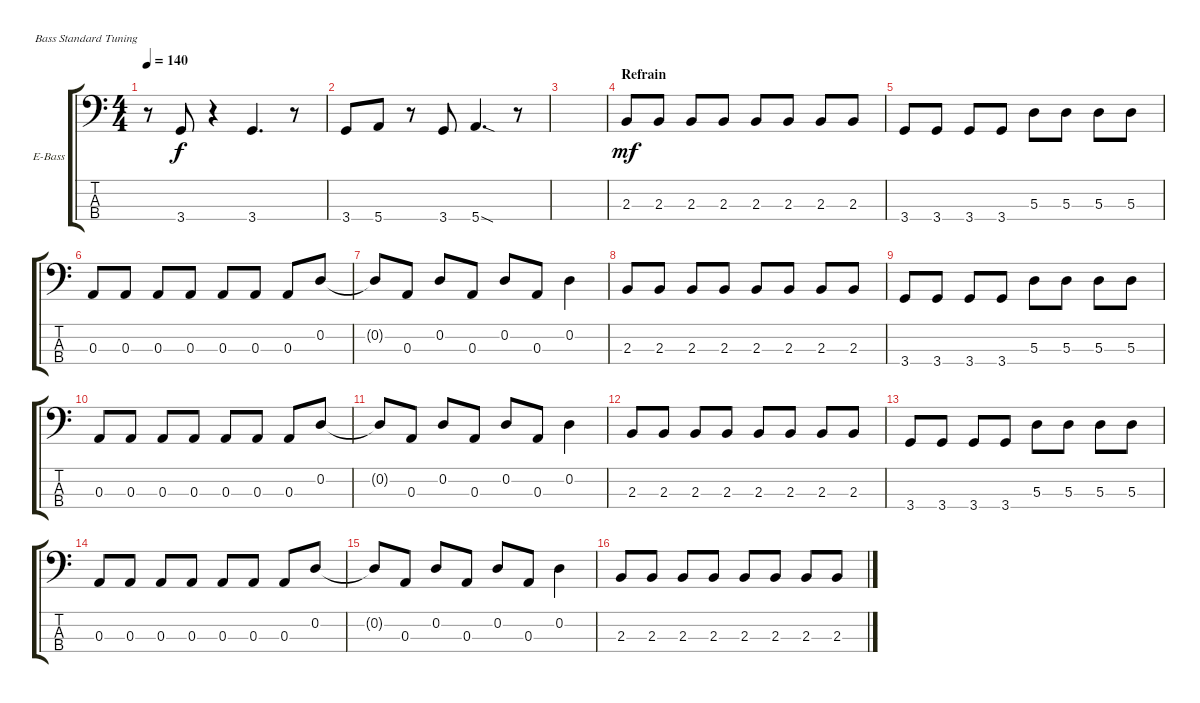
\bracketExtendMode groupsimilarinstruments
\firstSystemTrackNameOrientation horizontal
\otherSystemsTrackNameOrientation horizontal
\track ("Electric Bass" "E-Bass") {instrument electricbassfinger}
\staff {score tabs}
\tuning (G2 D2 A1 E1)
\ts (4 4)
\tempo 140
\clef f4
\ks c
r.8{dy f} 3.4.8 r.4 3.4.4{d} r.8 |
3.4.8 5.4.8 r.8 3.4.8 5.4{sod}.4{d} r.8 |
|
\section ("" "Refrain")
2.3.8{dy mf} 2.3.8 2.3.8 2.3.8 2.3.8 2.3.8 2.3.8 2.3.8 |
3.4.8 3.4.8 3.4.8 3.4.8 5.3.8 5.3.8 5.3.8 5.3.8 |
0.3.8 0.3.8 0.3.8 0.3.8 0.3.8 0.3.8 0.3.8 0.2.8 |
0.2{t}.8 0.3.8 0.2.8 0.3.8 0.2.8 0.3.8 0.2.4 |
2.3.8 2.3.8 2.3.8 2.3.8 2.3.8 2.3.8 2.3.8 2.3.8 |
3.4.8 3.4.8 3.4.8 3.4.8 5.3.8 5.3.8 5.3.8 5.3.8 |
0.3.8 0.3.8 0.3.8 0.3.8 0.3.8 0.3.8 0.3.8 0.2.8 |
0.2{t}.8 0.3.8 0.2.8 0.3.8 0.2.8 0.3.8 0.2.4 |
2.3.8 2.3.8 2.3.8 2.3.8 2.3.8 2.3.8 2.3.8 2.3.8 |
3.4.8 3.4.8 3.4.8 3.4.8 5.3.8 5.3.8 5.3.8 5.3.8 |
0.3.8 0.3.8 0.3.8 0.3.8 0.3.8 0.3.8 0.3.8 0.2.8 |
0.2{t}.8 0.3.8 0.2.8 0.3.8 0.2.8 0.3.8 0.2.4 |
2.3.8 2.3.8 2.3.8 2.3.8 2.3.8 2.3.8 2.3.8 2.3.8
